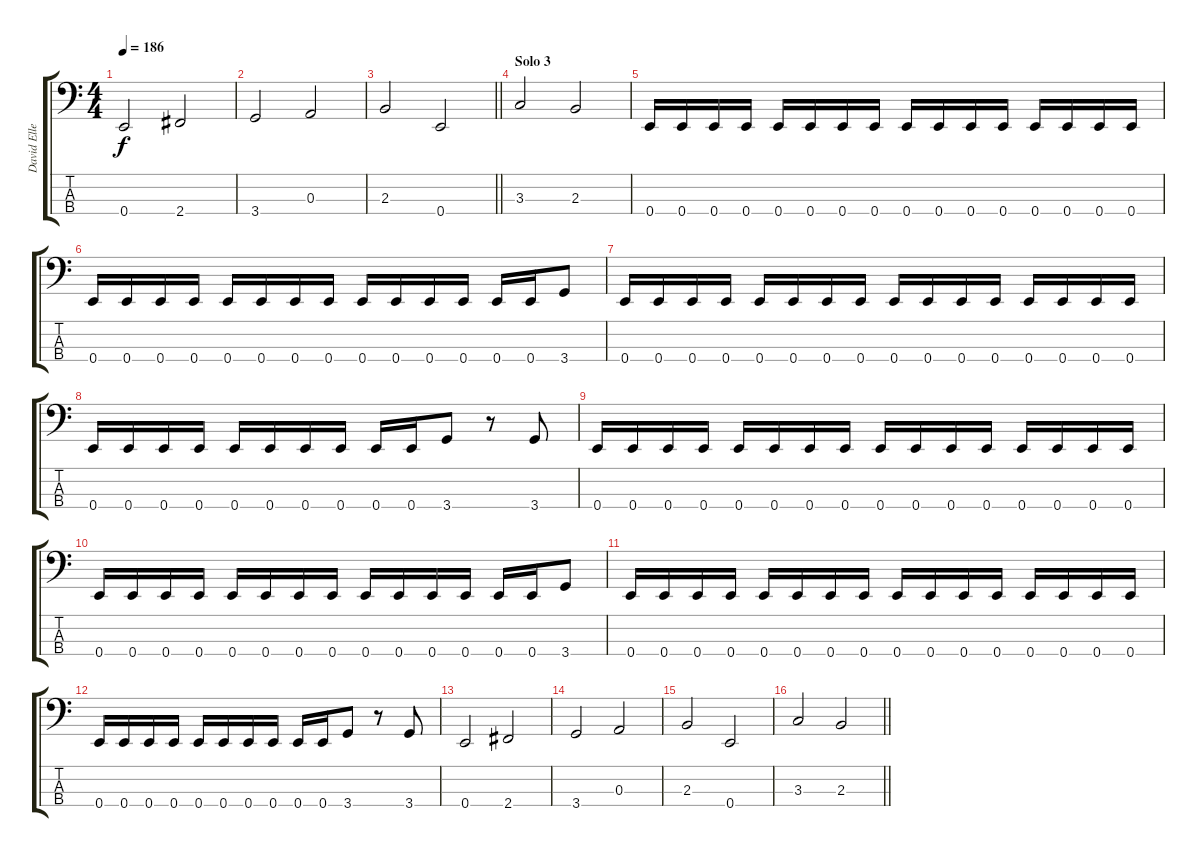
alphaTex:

\track ("David Ellefson" "David Elle") {instrument electricbasspick}
\staff {score tabs}
\tuning (G2 D2 A1 E1) {hide}
\ts (4 4)
\tempo 186
\clef f4
\ks c
0.4.2{dy f} 2.4.2 |
3.4.2 0.3.2 |
\barLineRight lightlight
2.3.2 0.4.2 |
\section ("" "Solo 3")
3.3.2 2.3.2 |
0.4.16 0.4.16 0.4.16 0.4.16 0.4.16 0.4.16 0.4.16 0.4.16 0.4.16 0.4.16 0.4.16 0.4.16 0.4.16 0.4.16 0.4.16 0.4.16 |
0.4.16 0.4.16 0.4.16 0.4.16 0.4.16 0.4.16 0.4.16 0.4.16 0.4.16 0.4.16 0.4.16 0.4.16 0.4.16 0.4.16 3.4.8 |
0.4.16 0.4.16 0.4.16 0.4.16 0.4.16 0.4.16 0.4.16 0.4.16 0.4.16 0.4.16 0.4.16 0.4.16 0.4.16 0.4.16 0.4.16 0.4.16 |
0.4.16 0.4.16 0.4.16 0.4.16 0.4.16 0.4.16 0.4.16 0.4.16 0.4.16 0.4.16 3.4.8 r.8 3.4.8 |
0.4.16 0.4.16 0.4.16 0.4.16 0.4.16 0.4.16 0.4.16 0.4.16 0.4.16 0.4.16 0.4.16 0.4.16 0.4.16 0.4.16 0.4.16 0.4.16 |
0.4.16 0.4.16 0.4.16 0.4.16 0.4.16 0.4.16 0.4.16 0.4.16 0.4.16 0.4.16 0.4.16 0.4.16 0.4.16 0.4.16 3.4.8 |
0.4.16 0.4.16 0.4.16 0.4.16 0.4.16 0.4.16 0.4.16 0.4.16 0.4.16 0.4.16 0.4.16 0.4.16 0.4.16 0.4.16 0.4.16 0.4.16 |
0.4.16 0.4.16 0.4.16 0.4.16 0.4.16 0.4.16 0.4.16 0.4.16 0.4.16 0.4.16 3.4.8 r.8 3.4.8 |
0.4.2 2.4.2 |
3.4.2 0.3.2 |
2.3.2 0.4.2 |
\barLineRight lightlight
3.3.2 2.3.2
